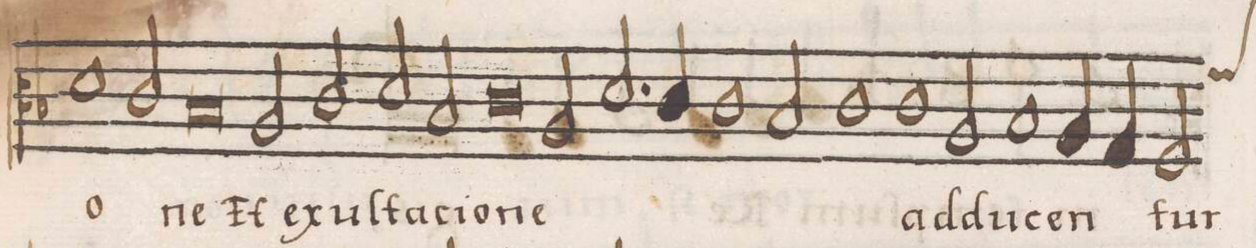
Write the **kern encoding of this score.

**kern	**text
*I"CANTVS	*
*clefC3	*
*k[b-]	*
*met(C|)	*
*M2/1	*
1d\	-o-
=104-	=104-
2c/	.
0B-	-ne
=105-	=105-
2A/	Et
2c/	e-
=106-	=106-
2d/	-xul-
2B-/	-ta-
0c	-ci-
=107-	=107-
2A/	-o-
2.d/	-ne
=108-	=108-
4c/	.
1c	.
2B-/	.
=109-	=109-
1c	.
1c	ad-
=110-	=110-
2A/	-du-
1B-	-cen-
4A/	.
4G/	.
=111-	=111-
*custos:f	*
2F/	-tur
*-	*-
